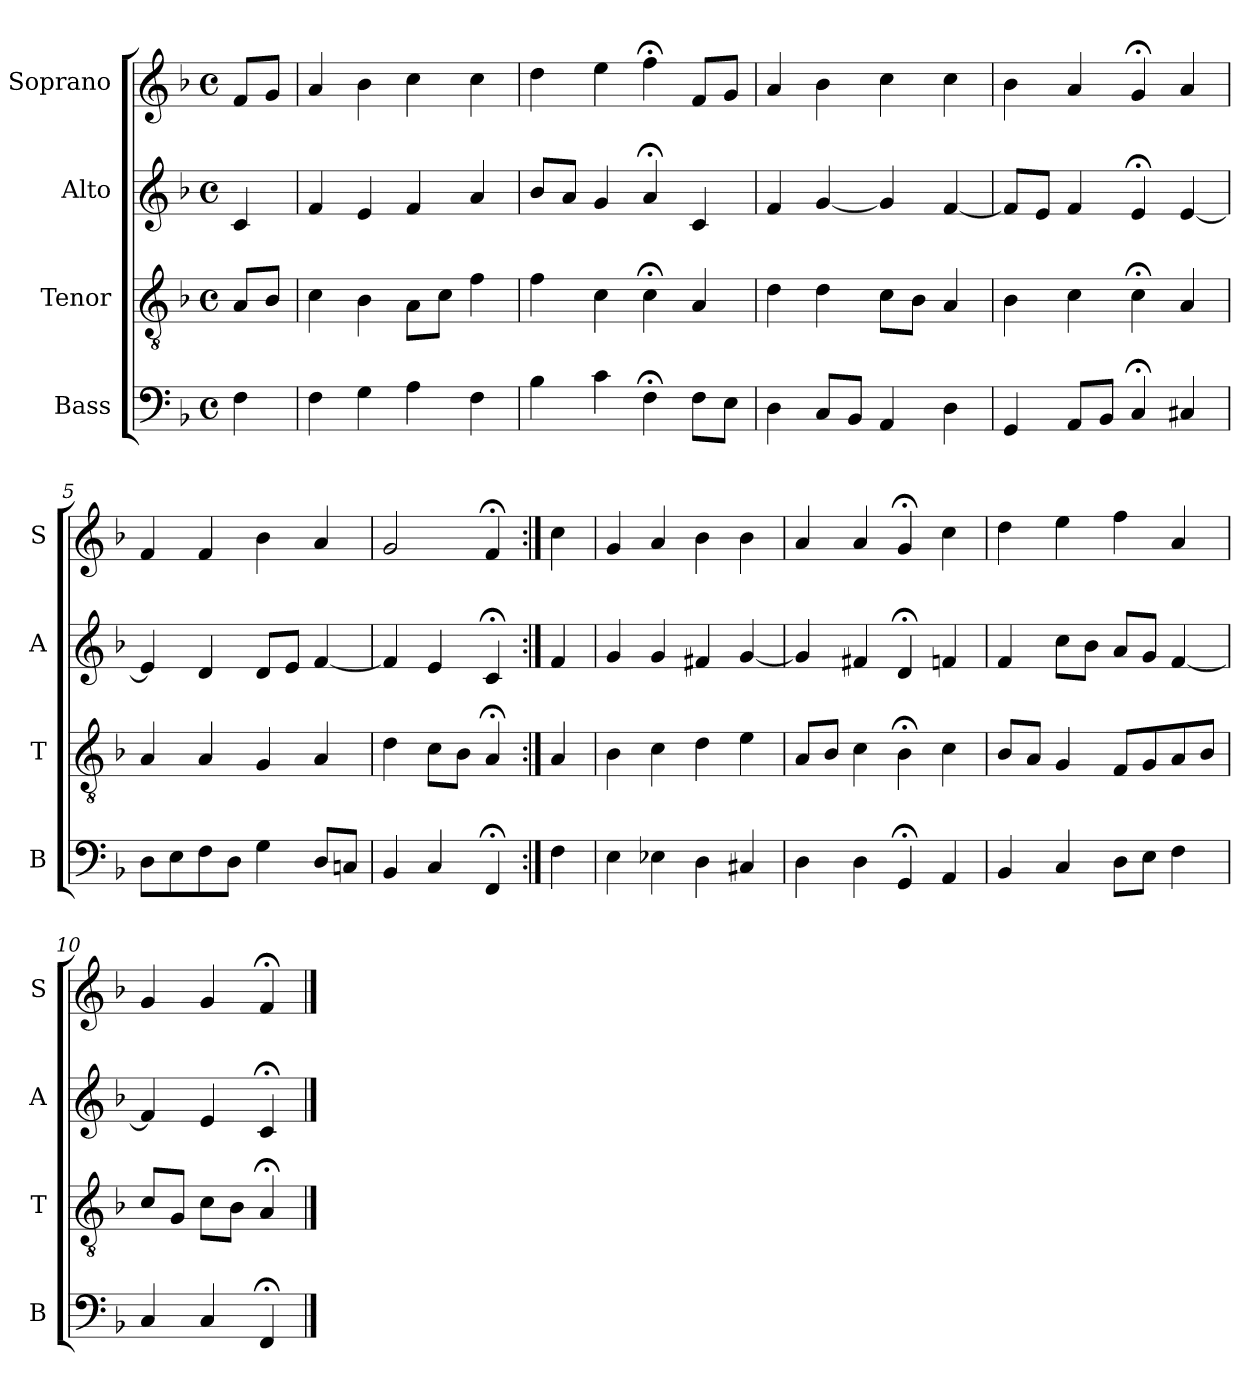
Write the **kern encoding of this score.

**kern	**kern	**kern	**kern
*part4	*part3	*part2	*part1
*staff4	*staff3	*staff2	*staff1
*I"Bass	*I"Tenor	*I"Alto	*I"Soprano
*I'B	*I'T	*I'A	*I'S
*clefF4	*clefGv2	*clefG2	*clefG2
*k[b-]	*k[b-]	*k[b-]	*k[b-]
*F:	*F:	*F:	*F:
*M4/4	*M4/4	*M4/4	*M4/4
*met(c)	*met(c)	*met(c)	*met(c)
*MM100	*MM100	*MM100	*MM100
=	=	=	=
4F	8AL	4c	8fL
.	8B-J	.	8gJ
=1	=1	=1	=1
4F	4c	4f	4a
4G	4B-	4e	4b-
4A	8AL	4f	4cc
.	8cJ	.	.
4F	4f	4a	4cc
=2	=2	=2	=2
4B-	4f	8b-L	4dd
.	.	8aJ	.
4c	4c	4g	4ee
4F;<	4c;<	4a;<	4ff;<
8FL	4A	4c	8fL
8EJ	.	.	8gJ
=3	=3	=3	=3
4D	4d	4f	4a
8CL	4d	[4g	4b-
8BB-J	.	.	.
4AA	8cL	4g]	4cc
.	8B-J	.	.
4D	4A	[4f	4cc
=4	=4	=4	=4
4GG	4B-	8fL]	4b-
.	.	8eJ	.
8AAL	4c	4f	4a
8BB-J	.	.	.
4C;<	4c;<	4e;<	4g;<
4C#X	4A	[4e	4a
=5	=5	=5	=5
8DL	4A	4e]	4f
8E	.	.	.
8F	4A	4d	4f
8DJ	.	.	.
4G	4G	8dL	4b-
.	.	8eJ	.
8DL	4A	[4f	4a
8CnJ	.	.	.
=6	=6	=6	=6
4BB-	4d	4f]	2g
4C	8cL	4e	.
.	8B-J	.	.
4FF;<	4A;<	4c;<	4f;<
=:|!	=:|!	=:|!	=:|!
4F	4A	4f	4cc
=7	=7	=7	=7
4Ei	4B-i	4gi	4gi
4E-X	4c	4g	4a
4D	4d	4f#X	4b-
4C#X	4e	[4g	4b-
=8	=8	=8	=8
4D	8AL	4g]	4a
.	8B-J	.	.
4D	4c	4f#X	4a
4GG;<	4B-;<	4d;<	4g;<
4AA	4c	4fn	4cc
=9	=9	=9	=9
4BB-	8B-L	4f	4dd
.	8AJ	.	.
4C	4G	8ccL	4ee
.	.	8b-J	.
8DL	8FL	8aL	4ff
8EJ	8G	8gJ	.
4F	8A	[4f	4a
.	8B-J	.	.
=10	=10	=10	=10
4C	8cL	4f]	4g
.	8GJ	.	.
4C	8cL	4e	4g
.	8B-J	.	.
4FF;<	4A;<	4c;<	4f;<
==	==	==	==
*-	*-	*-	*-
